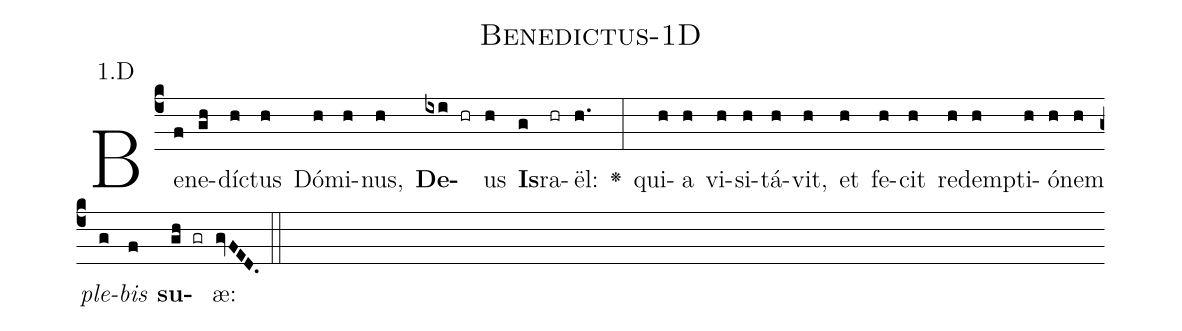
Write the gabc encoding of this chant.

name: Benedictus-1D;
annotation: 1.D;
%%
(c4)Be(f)ne(gh)dí(h)ctus(h) Dó(h)mi(h)nus,(h) <b>De</b>(ixi hr)us(h) <b>Is</b>(g)ra(hr)ël:(h.) <v>\greheightstar</v>(:) qui(h)a(h) vi(h)si(h)tá(h)vit,(h) et(h) fe(h)cit(h) re(h)dem(h)pti(h)ó(h)nem(h) <i>ple</i>(g)<i>bis</i>(f) <b>su</b>(gh gr)æ:(gvFED.) (::)


%E(h) u(h) o(g) u(f) a(gh) e.(gvFED.) (::)
